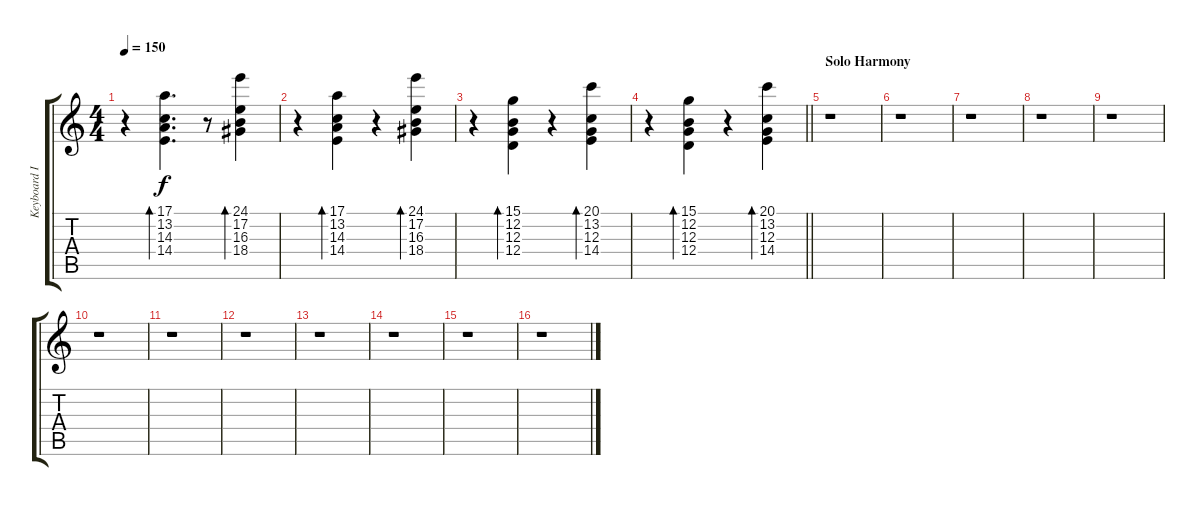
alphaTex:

\track ("Keyboard II" "Keyboard I") {instrument harpsichord}
\staff {score tabs}
\tuning (E4 B3 G3 D3 A2 E2) {hide}
\ts (4 4)
\tempo 150
\clef g2
\ks c
r.4{dy f} (17.1 13.2 14.3 14.4).4{d bd 480} r.8 (24.1 17.2 16.3 18.4).4{bd 480} |
r.4 (17.1 13.2 14.3 14.4).4{bd 480} r.4 (24.1 17.2 16.3 18.4).4{bd 480} |
r.4 (15.1 12.2 12.3 12.4).4{bd 480} r.4 (20.1 13.2 12.3 14.4).4{bd 480} |
\barLineRight lightlight
r.4 (15.1 12.2 12.3 12.4).4{bd 480} r.4 (20.1 13.2 12.3 14.4).4{bd 480} |
\section ("" "Solo Harmony")
r.1 |
r.1 |
r.1 |
r.1 |
r.1 |
r.1 |
r.1 |
r.1 |
r.1 |
r.1 |
r.1 |
r.1
